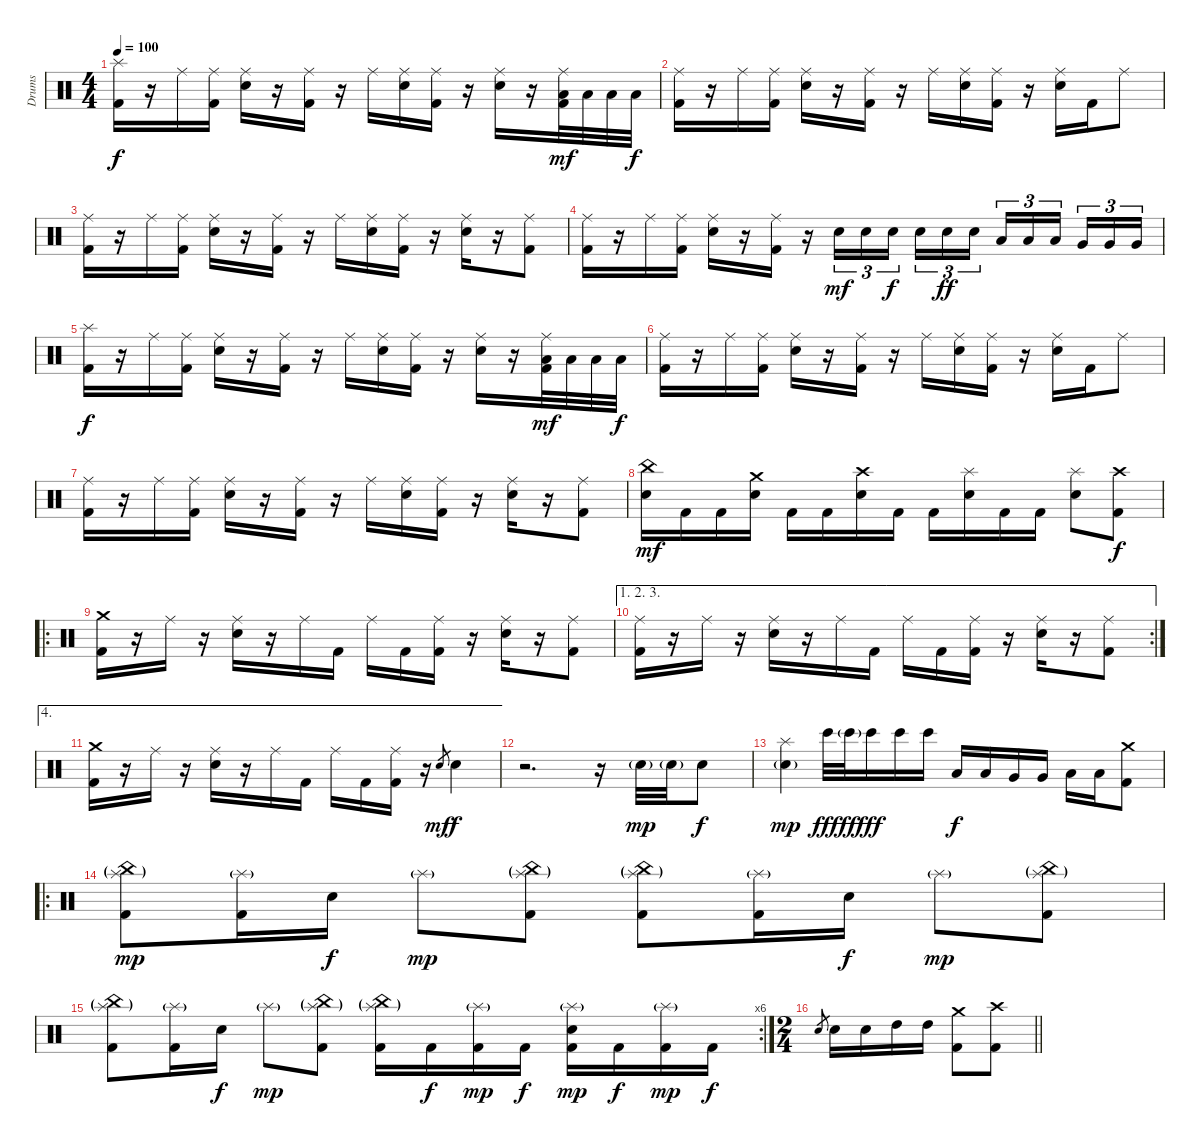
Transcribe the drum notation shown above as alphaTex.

\track ("Drums" "Drums") {instrument percussion}
\staff {score}
\articulation defaults
\ts (4 4)
\tempo 100
\clef neutral
\ks c
("Splash (hit)" "Kick (hit) 2").16{dy f} r.16 "Ride (middle)".16 ("Ride (middle)" "Kick (hit) 2").16 ("Ride (middle)" "Electric Snare (hit)").16 r.16 ("Ride (middle)" "Kick (hit) 2").16 r.16 "Ride (middle)".16 ("Ride (middle)" "Electric Snare (hit)").16 ("Ride (middle)" "Kick (hit) 2").16 r.16 ("Ride (middle)" "Electric Snare (hit)").16 r.16 ("Ride (middle)" "Low Floor Tom (hit)" "Kick (hit) 2").32{dy mf} "Low Floor Tom (hit)".32 "Low Floor Tom (hit)".32 "Low Floor Tom (hit)".32{dy f} |
("Ride (middle)" "Kick (hit) 2").16 r.16 "Ride (middle)".16 ("Ride (middle)" "Kick (hit) 2").16 ("Ride (middle)" "Electric Snare (hit)").16 r.16 ("Ride (middle)" "Kick (hit) 2").16 r.16 "Ride (middle)".16 ("Ride (middle)" "Electric Snare (hit)").16 ("Ride (middle)" "Kick (hit) 2").16 r.16 ("Ride (middle)" "Electric Snare (hit)").16 "Kick (hit) 2".16 "Ride (middle)".8 |
("Ride (middle)" "Kick (hit) 2").16 r.16 "Ride (middle)".16 ("Ride (middle)" "Kick (hit) 2").16 ("Ride (middle)" "Electric Snare (hit)").16 r.16 ("Ride (middle)" "Kick (hit) 2").16 r.16 "Ride (middle)".16 ("Ride (middle)" "Electric Snare (hit)").16 ("Ride (middle)" "Kick (hit) 2").16 r.16 ("Ride (middle)" "Electric Snare (hit)").16 r.16 ("Ride (middle)" "Kick (hit) 2").8 |
("Ride (middle)" "Kick (hit) 2").16 r.16 "Ride (middle)".16 ("Ride (middle)" "Kick (hit) 2").16 ("Ride (middle)" "Electric Snare (hit)").16 r.16 ("Ride (middle)" "Kick (hit) 2").16 r.16 "Electric Snare (hit)".16{tu (3 2) dy mf} "Electric Snare (hit)".16{tu (3 2)} "Electric Snare (hit)".16{tu (3 2) dy f beam splitsecondary} "Electric Snare (hit)".16{tu (3 2)} "Electric Snare (hit)".16{tu (3 2) dy ff} "Electric Snare (hit)".16{tu (3 2)} "Low Tom (hit)".16{tu (3 2)} "Low Tom (hit)".16{tu (3 2)} "Low Tom (hit)".16{tu (3 2) beam splitsecondary} "Very Low Tom (hit)".16{tu (3 2)} "Very Low Tom (hit)".16{tu (3 2)} "Very Low Tom (hit)".16{tu (3 2)} |
("Splash (hit)" "Kick (hit) 2").16{dy f} r.16 "Ride (middle)".16 ("Ride (middle)" "Kick (hit) 2").16 ("Ride (middle)" "Electric Snare (hit)").16 r.16 ("Ride (middle)" "Kick (hit) 2").16 r.16 "Ride (middle)".16 ("Ride (middle)" "Electric Snare (hit)").16 ("Ride (middle)" "Kick (hit) 2").16 r.16 ("Ride (middle)" "Electric Snare (hit)").16 r.16 ("Ride (middle)" "Low Floor Tom (hit)" "Kick (hit) 2").32{dy mf} "Low Floor Tom (hit)".32 "Low Floor Tom (hit)".32 "Low Floor Tom (hit)".32{dy f} |
("Ride (middle)" "Kick (hit) 2").16 r.16 "Ride (middle)".16 ("Ride (middle)" "Kick (hit) 2").16 ("Ride (middle)" "Electric Snare (hit)").16 r.16 ("Ride (middle)" "Kick (hit) 2").16 r.16 "Ride (middle)".16 ("Ride (middle)" "Electric Snare (hit)").16 ("Ride (middle)" "Kick (hit) 2").16 r.16 ("Ride (middle)" "Electric Snare (hit)").16 "Kick (hit) 2".16 "Ride (middle)".8 |
("Ride (middle)" "Kick (hit) 2").16 r.16 "Ride (middle)".16 ("Ride (middle)" "Kick (hit) 2").16 ("Ride (middle)" "Electric Snare (hit)").16 r.16 ("Ride (middle)" "Kick (hit) 2").16 r.16 "Ride (middle)".16 ("Ride (middle)" "Electric Snare (hit)").16 ("Ride (middle)" "Kick (hit) 2").16 r.16 ("Ride (middle)" "Electric Snare (hit)").16 r.16 ("Ride (middle)" "Kick (hit) 2").8 |
("China (hit)" "Electric Snare (hit)").16{dy mf} "Kick (hit) 2".16 "Kick (hit) 2".16 ("Crash medium (hit)" "Electric Snare (hit)").16 "Kick (hit) 2".16 "Kick (hit) 2".16 ("Crash high (hit)" "Electric Snare (hit)").16 "Kick (hit) 2".16 "Kick (hit) 2".16 ("Splash (hit)" "Electric Snare (hit)").16 "Kick (hit) 2".16 "Kick (hit) 2".16 ("Splash (hit)" "Electric Snare (hit)").8 ("Crash high (hit)" "Kick (hit) 2").8{dy f} |
\ro
("Crash medium (hit)" "Kick (hit) 2").16 r.16 "Ride (middle)".16 r.16 ("Ride (middle)" "Electric Snare (hit)").16 r.16 "Ride (middle)".16 "Kick (hit) 2".16 "Ride (middle)".16 "Kick (hit) 2".16 ("Ride (middle)" "Kick (hit) 2").16 r.16 ("Ride (middle)" "Electric Snare (hit)").16 r.16 ("Ride (middle)" "Kick (hit) 2").8 |
\ae (1 2 3)
\rc 2
("Ride (middle)" "Kick (hit) 2").16 r.16 "Ride (middle)".16 r.16 ("Ride (middle)" "Electric Snare (hit)").16 r.16 "Ride (middle)".16 "Kick (hit) 2".16 "Ride (middle)".16 "Kick (hit) 2".16 ("Ride (middle)" "Kick (hit) 2").16 r.16 ("Ride (middle)" "Electric Snare (hit)").16 r.16 ("Ride (middle)" "Kick (hit) 2").8 |
\ae 4
("Crash medium (hit)" "Kick (hit) 2").16 r.16 "Ride (middle)".16 r.16 ("Ride (middle)" "Electric Snare (hit)").16 r.16 "Ride (middle)".16 "Kick (hit) 2".16 "Ride (middle)".16 "Kick (hit) 2".16 ("Ride (middle)" "Kick (hit) 2").16 r.16 "Electric Snare (hit)".8{gr dy mf} "Electric Snare (hit)".4{dy f} |
r.2{d} r.16 "Electric Snare (hit)"{g}.32{dy mp} "Electric Snare (hit)"{g}.32 "Electric Snare (hit)".8{dy f} |
("Splash (hit)" "Electric Snare (hit)"{g}).4{dy mp} "Bongo High (hit)".32{dy fff} "Bongo High (hit)"{g}.32{dy ff} "Bongo High (hit)".16{dy fff} "Bongo High (hit)".16 "Bongo High (hit)".16 "Low Tom (hit)".16{dy f} "Low Tom (hit)".16 "Very Low Tom (hit)".16 "Very Low Tom (hit)".16 "Low Floor Tom (hit)".16 "Low Floor Tom (hit)".16 ("Crash medium (hit)" "Kick (hit) 2").8 |
\ro
("Splash (hit)"{g} "China (hit)"{g} "Kick (hit) 2").8{dy mp} ("Splash (hit)"{g} "Kick (hit) 2").16 "Electric Snare (hit)".16{dy f} "Splash (hit)"{g}.8{dy mp} ("Splash (hit)"{g} "China (hit)"{g} "Kick (hit) 2").8 ("Splash (hit)"{g} "China (hit)"{g} "Kick (hit) 2").8 ("Splash (hit)"{g} "Kick (hit) 2").16 "Electric Snare (hit)".16{dy f} "Splash (hit)"{g}.8{dy mp} ("Splash (hit)"{g} "China (hit)"{g} "Kick (hit) 2").8 |
\rc 6
("Splash (hit)"{g} "China (hit)"{g} "Kick (hit) 2").8 ("Splash (hit)"{g} "Kick (hit) 2").16 "Electric Snare (hit)".16{dy f} "Splash (hit)"{g}.8{dy mp} ("Splash (hit)"{g} "China (hit)"{g} "Kick (hit) 2").8 ("Splash (hit)"{g} "China (hit)"{g} "Kick (hit) 2").16 "Kick (hit) 2".16{dy f} ("Splash (hit)"{g} "Kick (hit) 2").16{dy mp} "Kick (hit) 2".16{dy f} ("Splash (hit)"{g} "Electric Snare (hit)" "Kick (hit) 2").16{dy mp} "Kick (hit) 2".16{dy f} ("Splash (hit)"{g} "Kick (hit) 2").16{dy mp} "Kick (hit) 2".16{dy f} |
\ts (2 4)
\barLineRight lightlight "Electric Snare (hit)".8{gr} "Electric Snare (hit)".16 "Electric Snare (hit)".16 "High Tom (hit)".16 "High Tom (hit)".16
("Crash medium (hit)" "Kick (hit) 2").8 ("Crash high (hit)" "Kick (hit) 2").8
